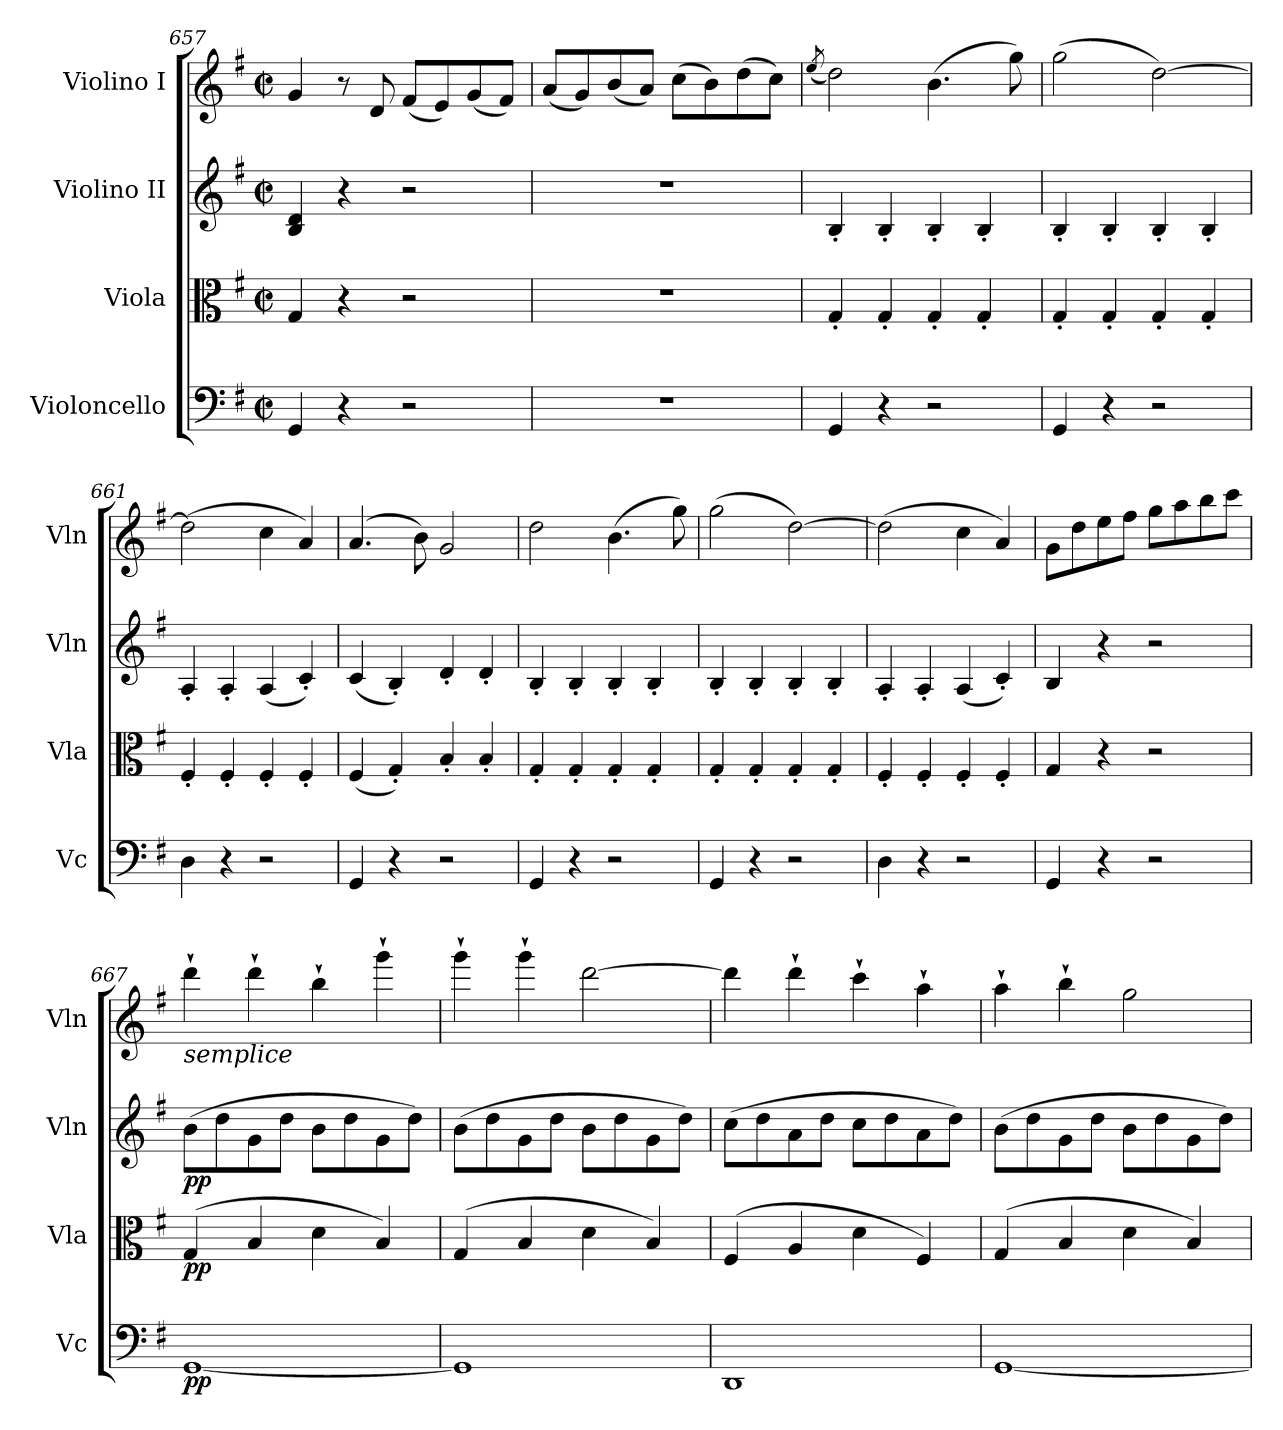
**kern	**dynam	**kern	**dynam	**kern	**dynam	**kern
*part4	*part4	*part3	*part3	*part2	*part2	*part1
*staff4	*staff4	*staff3	*staff3	*staff2	*staff2	*staff1
*I"Violoncello	*	*I"Viola	*	*I"Violino II	*	*I"Violino I
*I'Vc	*	*I'Vla	*	*I'Vln	*	*I'Vln
*clefF4	*	*clefC3	*	*clefG2	*	*clefG2
*k[f#]	*	*k[f#]	*	*k[f#]	*	*k[f#]
*M2/2	*	*M2/2	*	*M2/2	*	*M2/2
*met(c|)	*	*met(c|)	*	*met(c|)	*	*met(c|)
=657	=657	=657	=657	=657	=657	=657
4GG	.	4G	.	4B 4d	.	4g
4r	.	4r	.	4r	.	8r
.	.	.	.	.	.	8d
2r	.	2r	.	2r	.	(8f#L
.	.	.	.	.	.	8e)
.	.	.	.	.	.	(8g
.	.	.	.	.	.	8f#J)
=658	=658	=658	=658	=658	=658	=658
1r	.	1r	.	1r	.	(8aL
.	.	.	.	.	.	8g)
.	.	.	.	.	.	(8b
.	.	.	.	.	.	8aJ)
.	.	.	.	.	.	(8ccL
.	.	.	.	.	.	8b)
.	.	.	.	.	.	(8dd
.	.	.	.	.	.	8ccJ)
=659	=659	=659	=659	=659	=659	=659
.	.	.	.	.	.	(8qee/
4GG	.	4G'	.	4B'	.	2dd)
4r	.	4G'	.	4B'	.	.
2r	.	4G'	.	4B'	.	(4.b
.	.	4G'	.	4B'	.	.
.	.	.	.	.	.	8gg)
=660	=660	=660	=660	=660	=660	=660
4GG	.	4G'	.	4B'	.	(2gg
4r	.	4G'	.	4B'	.	.
2r	.	4G'	.	4B'	.	[2dd)
.	.	4G'	.	4B'	.	.
=661	=661	=661	=661	=661	=661	=661
4D	.	4F#'	.	4A'	.	(2dd]
4r	.	4F#'	.	4A'	.	.
2r	.	4F#'	.	(4A	.	4cc
.	.	4F#'	.	4c')	.	4a)
=662	=662	=662	=662	=662	=662	=662
4GG	.	(4F#	.	(4c	.	(4.a
4r	.	4G')	.	4B')	.	.
.	.	.	.	.	.	8b)
2r	.	4B'	.	4d'	.	2g
.	.	4B'	.	4d'	.	.
=663	=663	=663	=663	=663	=663	=663
4GG	.	4G'	.	4B'	.	2dd
4r	.	4G'	.	4B'	.	.
2r	.	4G'	.	4B'	.	(4.b
.	.	4G'	.	4B'	.	.
.	.	.	.	.	.	8gg)
=664	=664	=664	=664	=664	=664	=664
4GG	.	4G'	.	4B'	.	(2gg
4r	.	4G'	.	4B'	.	.
2r	.	4G'	.	4B'	.	[2dd)
.	.	4G'	.	4B'	.	.
=665	=665	=665	=665	=665	=665	=665
4D	.	4F#'	.	4A'	.	(2dd]
4r	.	4F#'	.	4A'	.	.
2r	.	4F#'	.	(4A	.	4cc
.	.	4F#'	.	4c')	.	4a)
=666	=666	=666	=666	=666	=666	=666
4GG	.	4G	.	4B	.	8gL
.	.	.	.	.	.	8dd
4r	.	4r	.	4r	.	8ee
.	.	.	.	.	.	8ff#J
2r	.	2r	.	2r	.	8ggL
.	.	.	.	.	.	8aa
.	.	.	.	.	.	8bb
.	.	.	.	.	.	8cccJ
=667	=667	=667	=667	=667	=667	=667
!	!	!	!	!	!	!LO:TX:b:i:t=semplice
[1GG	pp	(4G	pp	(8bL	pp	4ddd`
.	.	.	.	8dd	.	.
.	.	4B	.	8g	.	4ddd`
.	.	.	.	8ddJ	.	.
.	.	4d	.	8bL	.	4bb`
.	.	.	.	8dd	.	.
.	.	4B)	.	8g	.	4ggg`
.	.	.	.	8ddJ)	.	.
=668	=668	=668	=668	=668	=668	=668
1GG]	.	(4G	.	(8bL	.	4ggg`
.	.	.	.	8dd	.	.
.	.	4B	.	8g	.	4ggg`
.	.	.	.	8ddJ	.	.
.	.	4d	.	8bL	.	[2ddd
.	.	.	.	8dd	.	.
.	.	4B)	.	8g	.	.
.	.	.	.	8ddJ)	.	.
=669	=669	=669	=669	=669	=669	=669
1DD	.	(4F#	.	(8ccL	.	4ddd]
.	.	.	.	8dd	.	.
.	.	4A	.	8a	.	4ddd`
.	.	.	.	8ddJ	.	.
.	.	4d	.	8ccL	.	4ccc`
.	.	.	.	8dd	.	.
.	.	4F#)	.	8a	.	4aa`
.	.	.	.	8ddJ)	.	.
=670	=670	=670	=670	=670	=670	=670
[1GG	.	(4G	.	(8bL	.	4aa`
.	.	.	.	8dd	.	.
.	.	4B	.	8g	.	4bb`
.	.	.	.	8ddJ	.	.
.	.	4d	.	8bL	.	2gg
.	.	.	.	8dd	.	.
.	.	4B)	.	8g	.	.
.	.	.	.	8ddJ)	.	.
=	=	=	=	=	=	=
*-	*-	*-	*-	*-	*-	*-
